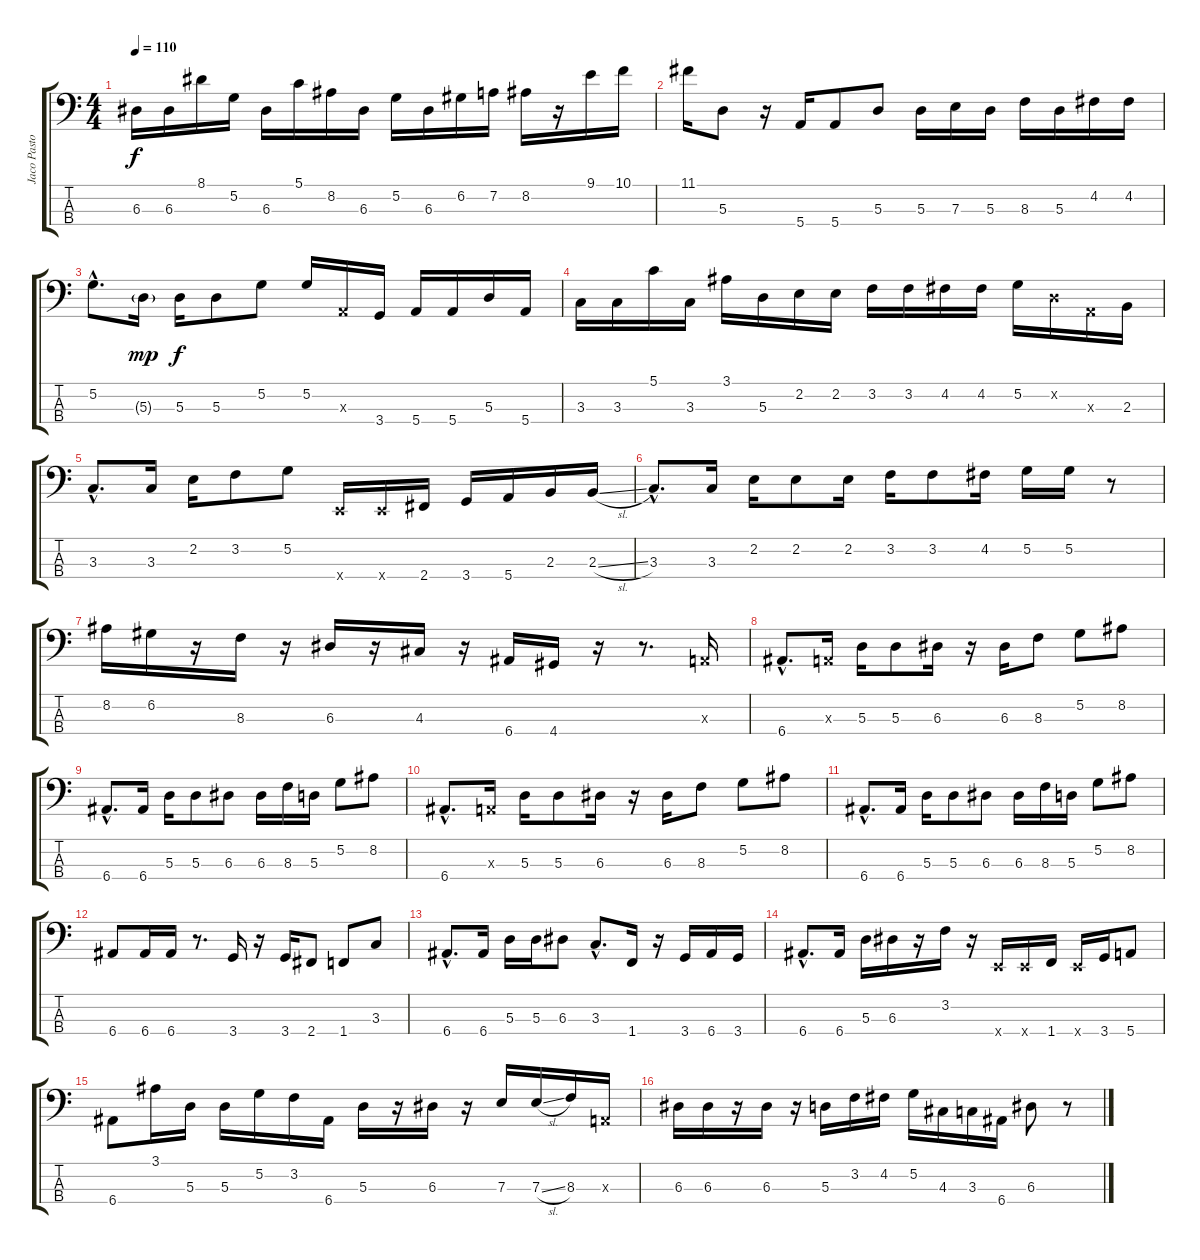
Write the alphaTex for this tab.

\track ("Jaco Pastorius" "Jaco Pasto") {instrument fretlessbass}
\staff {score tabs}
\tuning (G2 D2 A1 E1) {hide}
\ts (4 4)
\tempo 110
\clef f4
\ks c
6.3.16{dy f} 6.3.16 8.1.16 5.2.16 6.3.16 5.1.16 8.2.16 6.3.16 5.2.16 6.3.16 6.2.16 7.2.16 8.2.16 r.16 9.1.16 10.1.16 |
11.1.16 5.3.8 r.16 5.4.16 5.4.8 5.3.8 5.3.16 7.3.16 5.3.16 8.3.16 5.3.16 4.2.16 4.2.16 |
5.2{hac}.8{d} 5.3{g}.16{dy mp} 5.3.16{dy f} 5.3.8 5.2.8 5.2.16 0.3{x}.16 3.4.16 5.4.16 5.4.16 5.3.16 5.4.16 |
3.3.16 3.3.16 5.1.16 3.3.16 3.1.16 5.3.16 2.2.16 2.2.16 3.2.16 3.2.16 4.2.16 4.2.16 5.2.16 0.2{x}.16 0.3{x}.16 2.3.16 |
3.3{hac}.8{d} 3.3.16 2.2.16 3.2.8 5.2.8 0.4{x}.16 0.4{x}.16 2.4.16 3.4.16 5.4.16 2.3.16 2.3{sl}.16 |
3.3{hac}.8{d} 3.3.16 2.2.16 2.2.8 2.2.16 3.2.16 3.2.8 4.2.16 5.2.16 5.2.16 r.8 |
8.2.16 6.2.16 r.16 8.3.16 r.16 6.3.16 r.16 4.3.16 r.16 6.4.16 4.4.16 r.16 r.8{d} 0.3{x}.16 |
6.4{hac}.8{d} 0.3{x}.16 5.3.16 5.3.8 6.3.16 r.16 6.3.16 8.3.8 5.2.8 8.2.8 |
6.4{hac}.8{d} 6.4.16 5.3.16 5.3.8 6.3.8 6.3.16 8.3.16 5.3.16 5.2.8 8.2.8 |
6.4{hac}.8{d} 0.3{x}.16 5.3.16 5.3.8 6.3.16 r.16 6.3.16 8.3.8 5.2.8 8.2.8 |
6.4{hac}.8{d} 6.4.16 5.3.16 5.3.8 6.3.8 6.3.16 8.3.16 5.3.16 5.2.8 8.2.8 |
6.4.8 6.4.16 6.4.16 r.8{d} 3.4.16 r.16 3.4.16 2.4.8 1.4.8 3.3.8 |
6.4{hac}.8{d} 6.4.16 5.3.16 5.3.16 6.3.8 3.3{hac}.8{d} 1.4.16 r.16 3.4.16 6.4.16 3.4.16 |
6.4{hac}.8{d} 6.4.16 5.3.16 6.3.16 r.16 3.2.16 r.16 0.4{x}.16 0.4{x}.16 1.4.16 0.4{x}.16 3.4.16 5.4.8 |
6.4.8 3.1.16 5.3.16 5.3.16 5.2.16 3.2.16 6.4.16 5.3.16 r.16 6.3.16 r.16 7.3.16 7.3{sl}.16 8.3.16 0.3{x}.16 |
6.3.16 6.3.16 r.16 6.3.16 r.16 5.3.16 3.2.16 4.2.16 5.2.16 4.3.16 3.3.16 6.4.16 6.3.8 r.8
